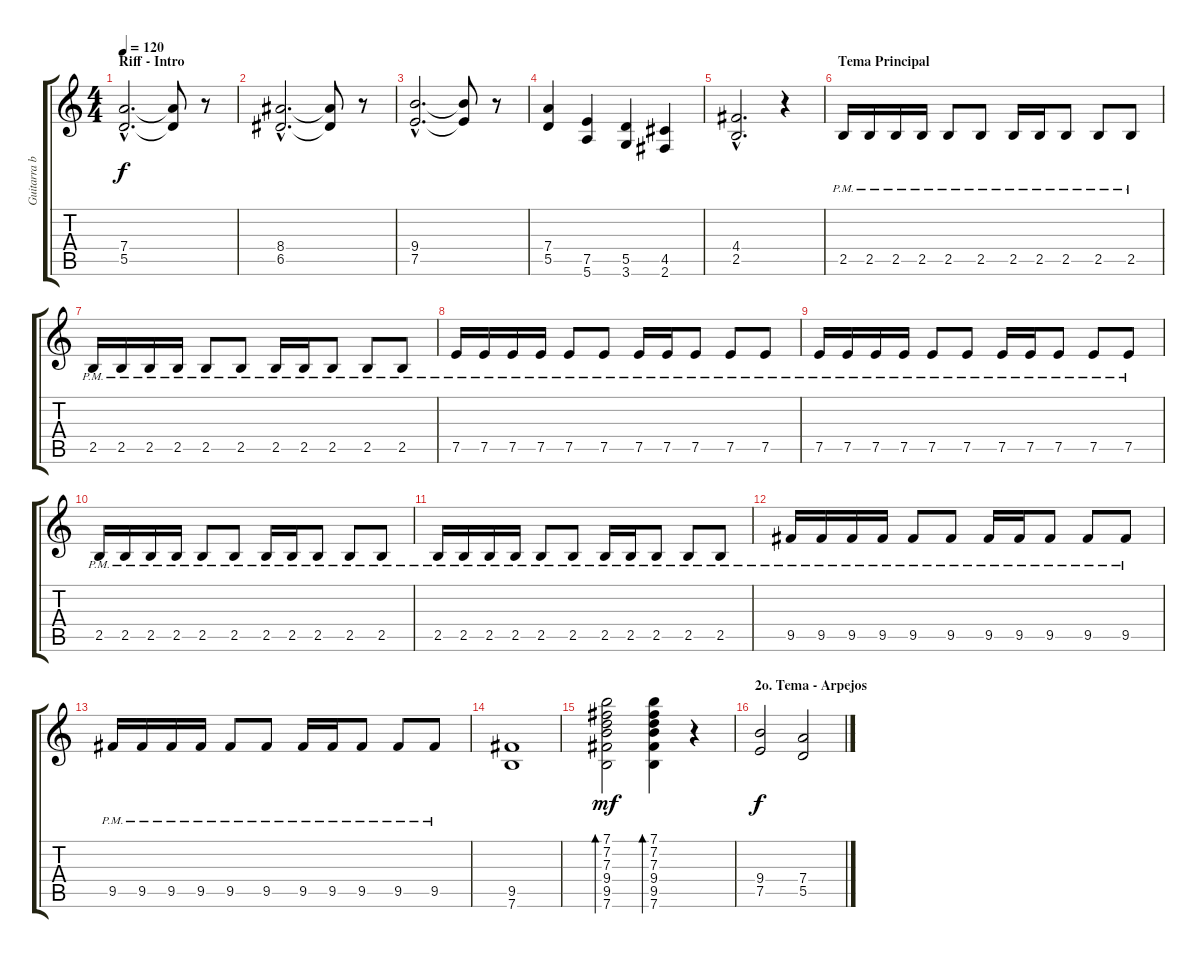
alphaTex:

\track ("Guitarra base" "Guitarra b") {instrument overdrivenguitar}
\staff {score tabs}
\tuning (E4 B3 G3 D3 A2 E2) {hide}
\ts (4 4)
\section ("" "Riff - Intro")
\tempo 120
\clef g2
\ks c
(7.4{hac} 5.5{hac}).2{d dy f instrument overdrivenguitar} (7.4{t} 5.5{t}).8 r.8 |
(8.4{hac} 6.5{hac}).2{d} (8.4{t} 6.5{t}).8 r.8 |
(9.4{hac} 7.5{hac}).2{d} (9.4{t} 7.5{t}).8 r.8 |
(7.4 5.5).4 (7.5 5.6).4 (5.5 3.6).4 (4.5 2.6).4 |
(4.4{hac} 2.5{hac}).2{d} r.4 |
\section ("" "Tema Principal")
2.5{pm}.16 2.5{pm}.16 2.5{pm}.16 2.5{pm}.16 2.5{pm}.8 2.5{pm}.8 2.5{pm}.16 2.5{pm}.16 2.5{pm}.8 2.5{pm}.8 2.5{pm}.8 |
2.5{pm}.16 2.5{pm}.16 2.5{pm}.16 2.5{pm}.16 2.5{pm}.8 2.5{pm}.8 2.5{pm}.16 2.5{pm}.16 2.5{pm}.8 2.5{pm}.8 2.5{pm}.8 |
7.5{pm}.16 7.5{pm}.16 7.5{pm}.16 7.5{pm}.16 7.5{pm}.8 7.5{pm}.8 7.5{pm}.16 7.5{pm}.16 7.5{pm}.8 7.5{pm}.8 7.5{pm}.8 |
7.5{pm}.16 7.5{pm}.16 7.5{pm}.16 7.5{pm}.16 7.5{pm}.8 7.5{pm}.8 7.5{pm}.16 7.5{pm}.16 7.5{pm}.8 7.5{pm}.8 7.5{pm}.8 |
2.5{pm}.16 2.5{pm}.16 2.5{pm}.16 2.5{pm}.16 2.5{pm}.8 2.5{pm}.8 2.5{pm}.16 2.5{pm}.16 2.5{pm}.8 2.5{pm}.8 2.5{pm}.8 |
2.5{pm}.16 2.5{pm}.16 2.5{pm}.16 2.5{pm}.16 2.5{pm}.8 2.5{pm}.8 2.5{pm}.16 2.5{pm}.16 2.5{pm}.8 2.5{pm}.8 2.5{pm}.8 |
9.5{pm}.16 9.5{pm}.16 9.5{pm}.16 9.5{pm}.16 9.5{pm}.8 9.5{pm}.8 9.5{pm}.16 9.5{pm}.16 9.5{pm}.8 9.5{pm}.8 9.5{pm}.8 |
9.5{pm}.16 9.5{pm}.16 9.5{pm}.16 9.5{pm}.16 9.5{pm}.8 9.5{pm}.8 9.5{pm}.16 9.5{pm}.16 9.5{pm}.8 9.5{pm}.8 9.5{pm}.8 |
(9.5 7.6).1 |
(7.1 7.2 7.3 9.4 9.5 7.6).2{bd 60 dy mf} (7.1 7.2 7.3 9.4 9.5 7.6).4{bd 60} r.4 |
\section ("" "2o. Tema - Arpejos")
(9.4 7.5).2{dy f} (7.4 5.5).2
